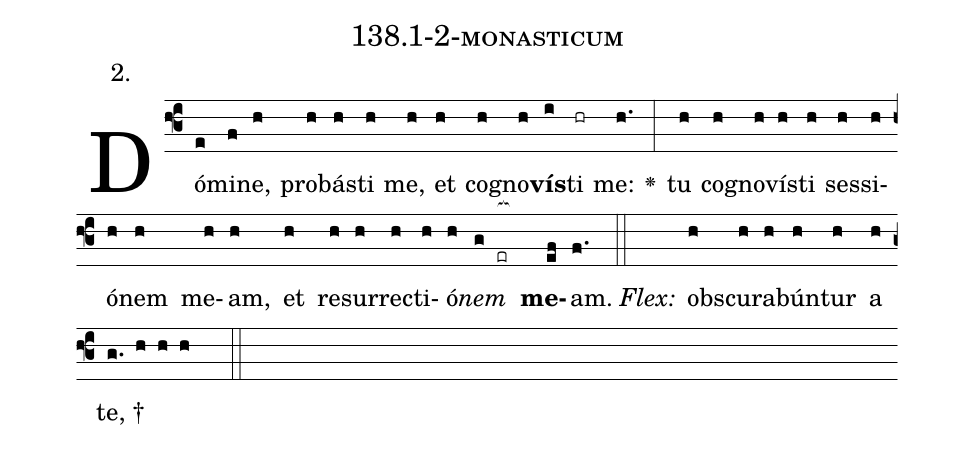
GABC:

name: 138.1-2-monasticum;
annotation: 2.;
%%
(f3)Dó(e)mi(f)ne,(h) pro(h)bás(h)ti(h) me,(h) et(h) co(h)gno(h)<b>vís</b>(i)ti(hr) me:(h.) <v>\greheightstar</v>(:) tu(h) co(h)gno(h)vís(h)ti(h) ses(h)si(h)ó(h)nem(h) me(h)am,(h) et(h) re(h)sur(h)rec(h)ti(h)ó(h)<i>nem</i>(g er[ocb:1{]) <b>me</b>(ef[ocb:0}])am.(f.) (::)
<i>Flex:</i>()  obs(h)cu(h)ra(h)bún(h)tur(h) a(h) te, †(g. h h h  ::)

%E(h) u(h) o(h) u(g) a(ef) e.(f.) (::)
